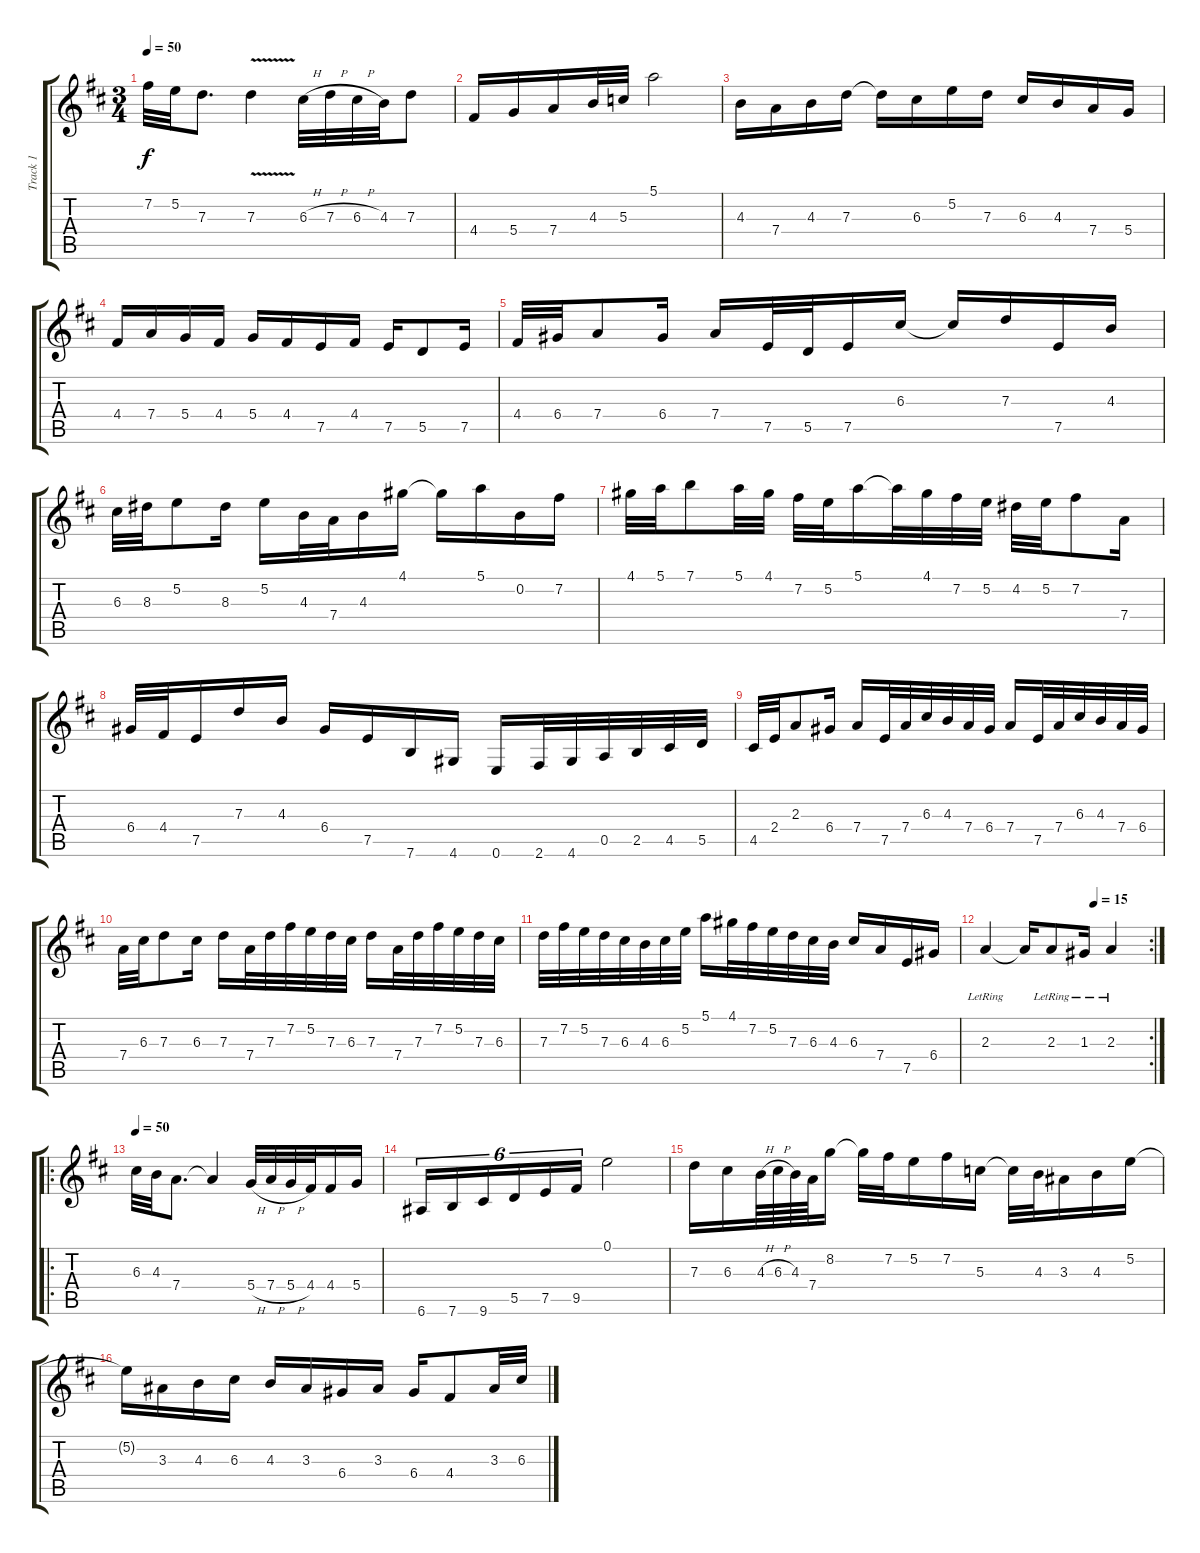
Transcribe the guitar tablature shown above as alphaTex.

\track ("Track 1" "Track 1") {instrument electricguitarjazz}
\staff {score tabs}
\tuning (E4 B3 G3 D3 A2 E2) {hide}
\ts (3 4)
\tempo 50
\clef g2
\ks d
7.2.32{dy f instrument electricguitarjazz} 5.2.32 7.3.8{d} 7.3{v}.4 6.3{h}.32 7.3{h}.32 6.3{h}.32 4.3.32 7.3.8 |
4.4.16 5.4.16 7.4.16 4.3.32 5.3.32 5.1.2 |
4.3.16 7.4.16 4.3.16 7.3.16 7.3{t}.16 6.3.16 5.2.16 7.3.16 6.3.16 4.3.16 7.4.16 5.4.16 |
4.4.16 7.4.16 5.4.16 4.4.16 5.4.16 4.4.16 7.5.16 4.4.16 7.5.16 5.5.8 7.5.16 |
4.4.32 6.4.32 7.4.8 6.4.16 7.4.16 7.5.32 5.5.32 7.5.16 6.3.16 6.3{t}.16 7.3.16 7.5.16 4.3.16 |
6.3.32 8.3.32 5.2.8 8.3.16 5.2.16 4.3.32 7.4.32 4.3.16 4.1.16 4.1{t}.16 5.1.16 0.2.16 7.2.16 |
4.1.32 5.1.32 7.1.8 5.1.32 4.1.32 7.2.32 5.2.32 5.1.16 5.1{t}.32 4.1.32 7.2.32 5.2.32 4.2.32 5.2.32 7.2.8 7.4.16 |
6.4.32 4.4.32 7.5.16 7.3.16 4.3.16 6.4.16 7.5.16 7.6.16 4.6.16 0.6.16 2.6.32 4.6.32 0.5.32 2.5.32 4.5.32 5.5.32 |
4.5.32 2.4.32 2.3.8 6.4.16 7.4.16 7.5.32 7.4.32 6.3.32 4.3.32 7.4.32 6.4.32 7.4.16 7.5.32 7.4.32 6.3.32 4.3.32 7.4.32 6.4.32 |
7.4.32 6.3.32 7.3.8 6.3.16 7.3.16 7.4.32 7.3.32 7.2.32 5.2.32 7.3.32 6.3.32 7.3.16 7.4.32 7.3.32 7.2.32 5.2.32 7.3.32 6.3.32 |
7.3.32 7.2.32 5.2.32 7.3.32 6.3.32 4.3.32 6.3.32 5.2.32 5.1.16 4.1.32 7.2.32 5.2.32 7.3.32 6.3.32 4.3.32 6.3.16 7.4.16 7.5.16 6.4.16 |
\rc 2
\tempo (15 0.6666666666666666)
2.3{lr}.4 2.3{t}.16 2.3{lr}.8 1.3{lr}.16 2.3{lr}.4 |
\ro
\tempo 50
6.3.32 4.3.32 7.4.8{d} 7.4{t}.4 5.4{h}.32 7.4{h}.32 5.4{h}.32 4.4.32 4.4.16 5.4.16 |
6.6.16{tu (6 4)} 7.6.16{tu (6 4)} 9.6.16{tu (6 4)} 5.5.16{tu (6 4)} 7.5.16{tu (6 4)} 9.5.16{tu (6 4)} 0.1.2 |
7.3.16 6.3.16 4.3{h}.64 6.3{h}.64 4.3.64 7.4.64 8.2.16 8.2{t}.32 7.2.32 5.2.16 7.2.16 5.3.16 5.3{t}.32 4.3.32 3.3.16 4.3.16 5.2.16 |
5.2{t}.16 3.3.16 4.3.16 6.3.16 4.3.16 3.3.16 6.4.16 3.3.16 6.4.16 4.4.8 3.3.32 6.3.32
